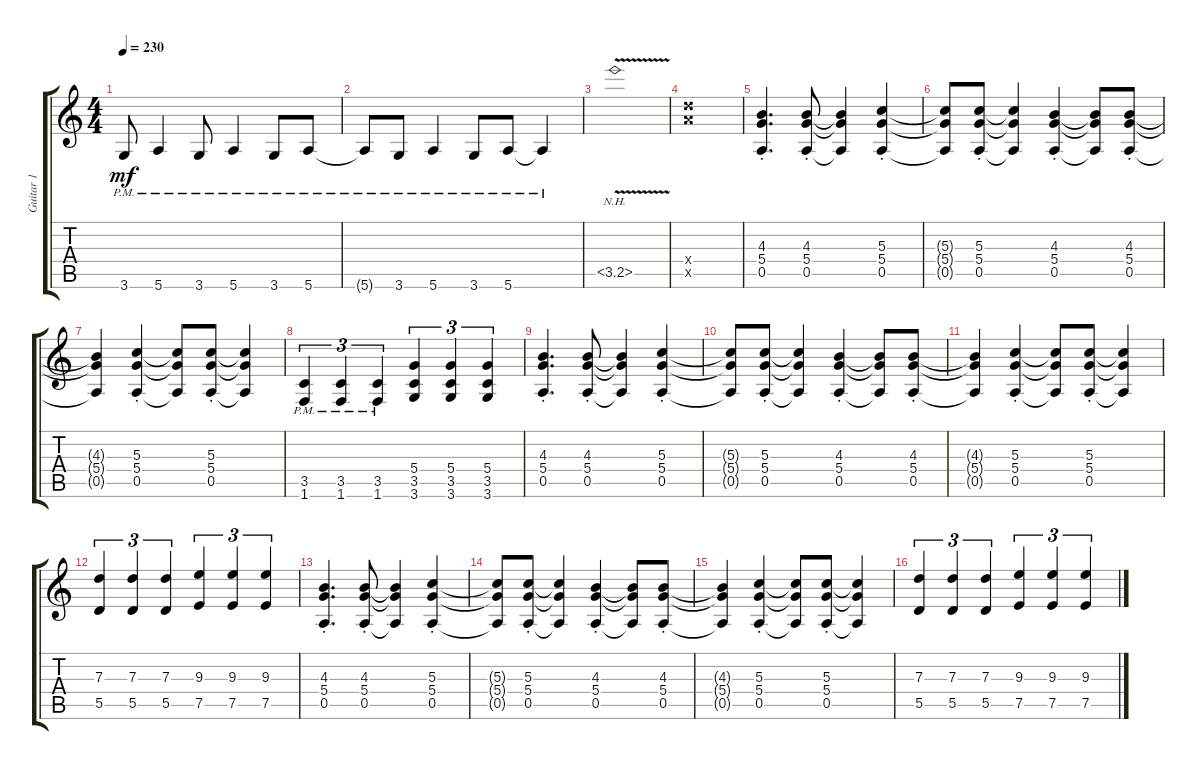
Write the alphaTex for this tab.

\track ("Guitar 1" "Guitar 1") {instrument distortionguitar}
\staff {score tabs}
\tuning (E4 B3 G3 D3 A2 E2) {hide}
\ts (4 4)
\tempo 230
\clef g2
\ks c
3.6{pm}.8{dy mf} 5.6{pm}.4 3.6{pm}.8 5.6{pm}.4 3.6{pm}.8 5.6{pm}.8 |
5.6{pm t}.8 3.6{pm}.8 5.6{pm}.4 3.6{pm}.8 5.6{pm}.8 5.6{pm t}.4 |
3.5{nh v}.1 |
(12.4{x} 12.5{x}).1 |
(4.3{st} 5.4{st} 0.5{st}).4{d} (4.3{st} 5.4{st} 0.5{st}).8 (4.3{t} 5.4{t} 0.5{t}).4 (5.3{st} 5.4{st} 0.5{st}).4 |
(5.3{t} 5.4{t} 0.5{t}).8 (5.3{st} 5.4{st} 0.5{st}).8 (5.3{t} 5.4{t} 0.5{t}).4 (4.3{st} 5.4{st} 0.5{st}).4 (4.3{t} 5.4{t} 0.5{t}).8 (4.3{st} 5.4{st} 0.5{st}).8 |
(4.3{t} 5.4{t} 0.5{t}).4 (5.3{st} 5.4{st} 0.5{st}).4 (5.3{t} 5.4{t} 0.5{t}).8 (5.3{st} 5.4{st} 0.5{st}).8 (5.3{t} 5.4{t} 0.5{t}).4 |
(3.5{pm} 1.6{pm}).4{tu (3 2)} (3.5{pm} 1.6{pm}).4{tu (3 2)} (3.5{pm} 1.6{pm}).4{tu (3 2)} (5.4 3.5 3.6).4{tu (3 2)} (5.4 3.5 3.6).4{tu (3 2)} (5.4 3.5 3.6).4{tu (3 2)} |
(4.3{st} 5.4{st} 0.5{st}).4{d} (4.3{st} 5.4{st} 0.5{st}).8 (4.3{t} 5.4{t} 0.5{t}).4 (5.3{st} 5.4{st} 0.5{st}).4 |
(5.3{t} 5.4{t} 0.5{t}).8 (5.3{st} 5.4{st} 0.5{st}).8 (5.3{t} 5.4{t} 0.5{t}).4 (4.3{st} 5.4{st} 0.5{st}).4 (4.3{t} 5.4{t} 0.5{t}).8 (4.3{st} 5.4{st} 0.5{st}).8 |
(4.3{t} 5.4{t} 0.5{t}).4 (5.3{st} 5.4{st} 0.5{st}).4 (5.3{t} 5.4{t} 0.5{t}).8 (5.3{st} 5.4{st} 0.5{st}).8 (5.3{t} 5.4{t} 0.5{t}).4 |
(7.3 5.5).4{tu (3 2)} (7.3 5.5).4{tu (3 2)} (7.3 5.5).4{tu (3 2)} (9.3 7.5).4{tu (3 2)} (9.3 7.5).4{tu (3 2)} (9.3 7.5).4{tu (3 2)} |
(4.3{st} 5.4{st} 0.5{st}).4{d} (4.3{st} 5.4{st} 0.5{st}).8 (4.3{t} 5.4{t} 0.5{t}).4 (5.3{st} 5.4{st} 0.5{st}).4 |
(5.3{t} 5.4{t} 0.5{t}).8 (5.3{st} 5.4{st} 0.5{st}).8 (5.3{t} 5.4{t} 0.5{t}).4 (4.3{st} 5.4{st} 0.5{st}).4 (4.3{t} 5.4{t} 0.5{t}).8 (4.3{st} 5.4{st} 0.5{st}).8 |
(4.3{t} 5.4{t} 0.5{t}).4 (5.3{st} 5.4{st} 0.5{st}).4 (5.3{t} 5.4{t} 0.5{t}).8 (5.3{st} 5.4{st} 0.5{st}).8 (5.3{t} 5.4{t} 0.5{t}).4 |
(7.3 5.5).4{tu (3 2)} (7.3 5.5).4{tu (3 2)} (7.3 5.5).4{tu (3 2)} (9.3 7.5).4{tu (3 2)} (9.3 7.5).4{tu (3 2)} (9.3 7.5).4{tu (3 2)}
